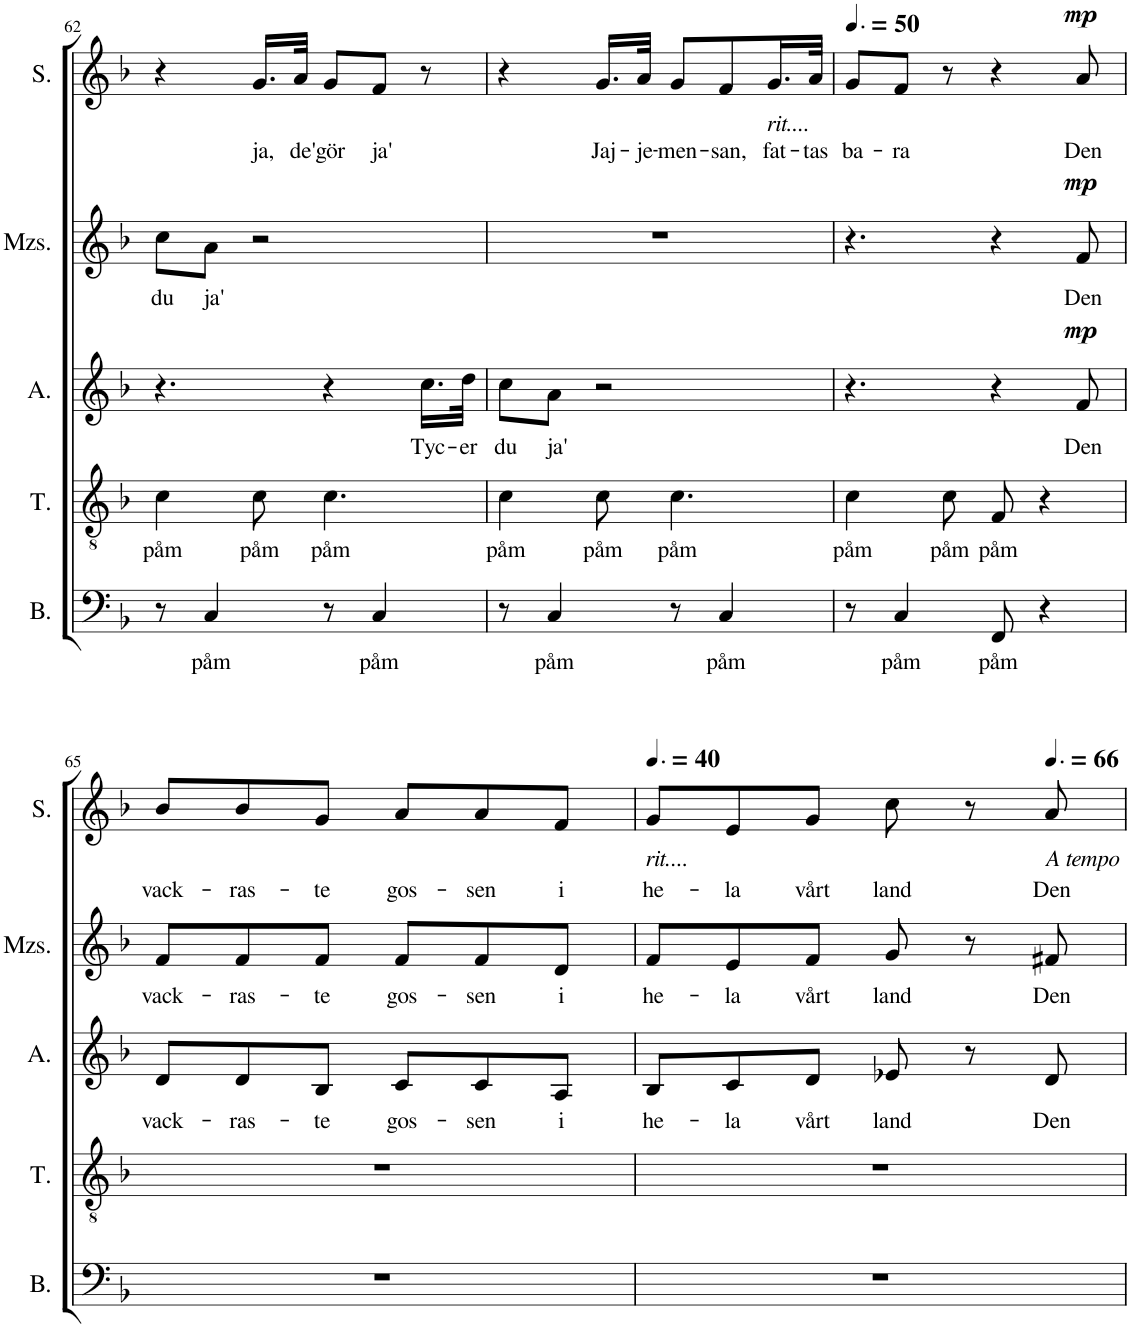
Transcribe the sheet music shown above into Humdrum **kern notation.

**kern	**text	**kern	**text	**kern	**text	**dynam	**kern	**text	**dynam	**kern	**text	**dynam
*part5	*part5	*part4	*part4	*part3	*part3	*part3	*part2	*part2	*part2	*part1	*part1	*part1
*staff5	*staff5	*staff4	*staff4	*staff3	*staff3	*staff3	*staff2	*staff2	*staff2	*staff1	*staff1	*staff1
*I"Bass	*	*I"Tenor	*	*I"Alto	*	*	*I"Mezzo-soprano	*	*	*I"Soprano	*	*
*I'B.	*	*I'T.	*	*I'A.	*	*	*I'Mzs.	*	*	*I'S.	*	*
!!LO:PB:g=z
*clefF4	*	*clefGv2	*	*clefG2	*	*	*clefG2	*	*	*clefG2	*	*
*k[b-]	*	*k[b-]	*	*k[b-]	*	*	*k[b-]	*	*	*k[b-]	*	*
*M6/8	*	*M6/8	*	*M6/8	*	*	*M6/8	*	*	*M6/8	*	*
=62	=62	=62	=62	=62	=62	=62	=62	=62	=62	=62	=62	=62
!	!	!	!LO:LY:b	!	!	!	!	!LO:LY:b	!	!	!	!
8r	.	4c\	påm	4.r	.	.	8cc\L	du	.	4r	.	.
!	!LO:LY:b	!	!	!	!	!	!	!LO:LY:b	!	!	!	!
4C/	påm	.	.	.	.	.	8a\J	ja'	.	.	.	.
!	!	!	!LO:LY:b	!	!	!	!	!	!	!	!LO:LY:b	!
.	.	8c\	påm	.	.	.	2r	.	.	16.g/LL	ja,	.
!	!	!	!	!	!	!	!	!	!	!	!LO:LY:b	!
.	.	.	.	.	.	.	.	.	.	32a/JJk	de'	.
!	!	!	!LO:LY:b	!	!	!	!	!	!	!	!LO:LY:b	!
8r	.	4.c\	påm	4r	.	.	.	.	.	8g/L	gör	.
!	!LO:LY:b	!	!	!	!	!	!	!	!	!	!LO:LY:b	!
4C/	påm	.	.	.	.	.	.	.	.	8f/J	ja'	.
!	!	!	!	!	!LO:LY:b	!	!	!	!	!	!	!
.	.	.	.	16.cc\LL	Tyc-	.	.	.	.	8r	.	.
!	!	!	!	!	!LO:LY:b	!	!	!	!	!	!	!
.	.	.	.	32dd\JJk	-er	.	.	.	.	.	.	.
=63	=63	=63	=63	=63	=63	=63	=63	=63	=63	=63	=63	=63
!	!	!	!LO:LY:b	!	!LO:LY:b	!	!	!	!	!	!	!
8r	.	4c\	påm	8cc\L	du	.	2.r	.	.	4r	.	.
!	!LO:LY:b	!	!	!	!LO:LY:b	!	!	!	!	!	!	!
4C/	påm	.	.	8a\J	ja'	.	.	.	.	.	.	.
!	!	!	!LO:LY:b	!	!	!	!	!	!	!	!LO:LY:b	!
.	.	8c\	påm	2r	.	.	.	.	.	16.g/LL	Jaj-	.
!	!	!	!	!	!	!	!	!	!	!	!LO:LY:b	!
.	.	.	.	.	.	.	.	.	.	32a/JJk	-je-	.
!	!	!	!LO:LY:b	!	!	!	!	!	!	!	!LO:LY:b	!
8r	.	4.c\	påm	.	.	.	.	.	.	8g/L	-men-	.
!	!LO:LY:b	!	!	!	!	!	!	!	!	!	!LO:LY:b	!
4C/	påm	.	.	.	.	.	.	.	.	8f/	-san,	.
!	!	!	!	!	!	!	!	!	!	!LO:TX:b:i:t=rit....	!	!
!	!	!	!	!	!	!	!	!	!	!	!LO:LY:b	!
.	.	.	.	.	.	.	.	.	.	16.g/L	fat-	.
!	!	!	!	!	!	!	!	!	!	!	!LO:LY:b	!
.	.	.	.	.	.	.	.	.	.	32a/JJk	-tas	.
=64	=64	=64	=64	=64	=64	=64	=64	=64	=64	=64	=64	=64
*	*	*	*	*	*	*	*	*	*	*MM75	*	*
!	!	!	!LO:LY:b	!	!	!	!	!	!	!	!LO:LY:b	!
8r	.	4c\	påm	4.r	.	.	4.r	.	.	8g/L	ba-	.
!	!LO:LY:b	!	!	!	!	!	!	!	!	!	!LO:LY:b	!
4C/	påm	.	.	.	.	.	.	.	.	8f/J	-ra	.
!	!	!	!LO:LY:b	!	!	!	!	!	!	!	!	!
.	.	8c\	påm	.	.	.	.	.	.	8r	.	.
!	!LO:LY:b	!	!LO:LY:b	!	!	!	!	!	!	!	!	!
8FF/	påm	8F/	påm	4r	.	.	4r	.	.	4r	.	.
4r	.	4r	.	.	.	.	.	.	.	.	.	.
!	!	!	!	!	!LO:LY:b	!LO:DY:a	!	!LO:LY:b	!LO:DY:a	!	!LO:LY:b	!LO:DY:a
.	.	.	.	8f/	Den	mp	8f/	Den	mp	8a/	Den	mp
!!LO:LB:g=z
=65	=65	=65	=65	=65	=65	=65	=65	=65	=65	=65	=65	=65
!	!	!	!	!	!LO:LY:b	!	!	!LO:LY:b	!	!	!LO:LY:b	!
2.r	.	2.r	.	8d/L	vack-	.	8f/L	vack-	.	8b-/L	vack-	.
!	!	!	!	!	!LO:LY:b	!	!	!LO:LY:b	!	!	!LO:LY:b	!
.	.	.	.	8d/	-ras-	.	8f/	-ras-	.	8b-/	-ras-	.
!	!	!	!	!	!LO:LY:b	!	!	!LO:LY:b	!	!	!LO:LY:b	!
.	.	.	.	8B-/J	-te	.	8f/J	-te	.	8g/J	-te	.
!	!	!	!	!	!LO:LY:b	!	!	!LO:LY:b	!	!	!LO:LY:b	!
.	.	.	.	8c/L	gos-	.	8f/L	gos-	.	8a/L	gos-	.
!	!	!	!	!	!LO:LY:b	!	!	!LO:LY:b	!	!	!LO:LY:b	!
.	.	.	.	8c/	-sen	.	8f/	-sen	.	8a/	-sen	.
!	!	!	!	!	!LO:LY:b	!	!	!LO:LY:b	!	!	!LO:LY:b	!
.	.	.	.	8A/J	i	.	8d/J	i	.	8f/J	i	.
=66	=66	=66	=66	=66	=66	=66	=66	=66	=66	=66	=66	=66
*	*	*	*	*	*	*	*	*	*	*MM60	*	*
!	!	!	!	!	!	!	!	!	!	!LO:TX:b:i:t=rit....	!	!
!	!	!	!	!	!LO:LY:b	!	!	!LO:LY:b	!	!	!LO:LY:b	!
2.r	.	2.r	.	8B-/L	he-	.	8f/L	he-	.	8g/L	he-	.
!	!	!	!	!	!LO:LY:b	!	!	!LO:LY:b	!	!	!LO:LY:b	!
.	.	.	.	8c/	-la	.	8e/	-la	.	8e/	-la	.
!	!	!	!	!	!LO:LY:b	!	!	!LO:LY:b	!	!	!LO:LY:b	!
.	.	.	.	8d/J	vårt	.	8f/J	vårt	.	8g/J	vårt	.
!	!	!	!	!	!LO:LY:b	!	!	!LO:LY:b	!	!	!LO:LY:b	!
.	.	.	.	8e-X/	land	.	8g/	land	.	8cc\	land	.
.	.	.	.	8r	.	.	8r	.	.	8r	.	.
*	*	*	*	*	*	*	*	*	*	*MM99	*	*
!	!	!	!	!	!	!	!	!	!	!LO:TX:b:i:t=A tempo	!	!
!	!	!	!	!	!LO:LY:b	!	!	!LO:LY:b	!	!	!LO:LY:b	!
.	.	.	.	8d/	Den	.	8f#X/	Den	.	8a/	Den	.
=	=	=	=	=	=	=	=	=	=	=	=	=
*-	*-	*-	*-	*-	*-	*-	*-	*-	*-	*-	*-	*-
